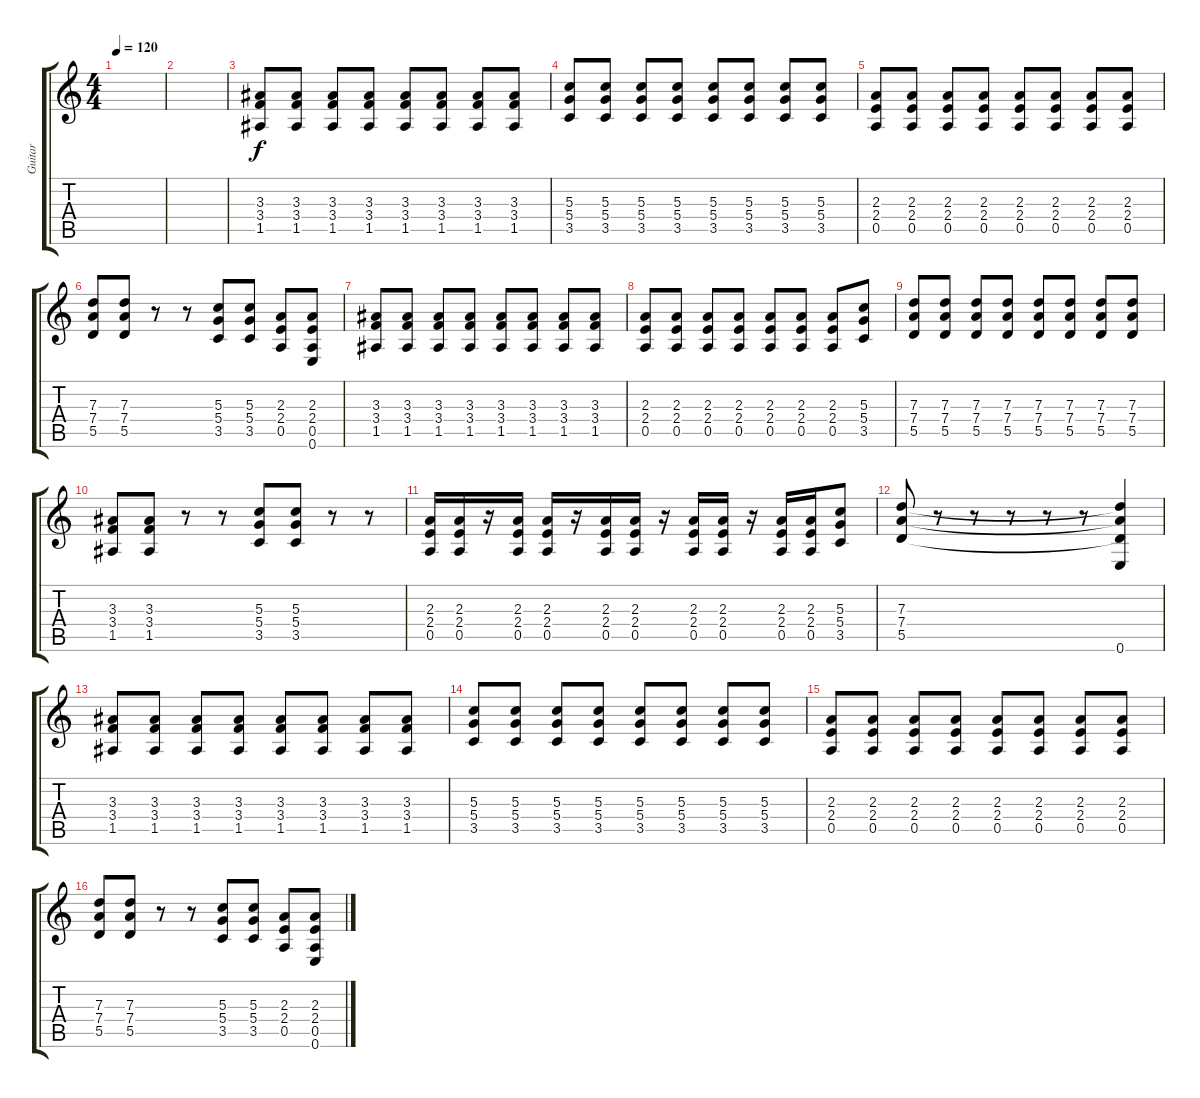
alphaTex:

\track ("Guitar" "Guitar") {instrument distortionguitar}
\staff {score tabs}
\tuning (E4 B3 G3 D3 A2 E2) {hide}
\ts (4 4)
\tempo 120
\clef g2
\ks c
|
|
(3.3 3.4 1.5).8 (3.3 3.4 1.5).8 (3.3 3.4 1.5).8 (3.3 3.4 1.5).8 (3.3 3.4 1.5).8 (3.3 3.4 1.5).8 (3.3 3.4 1.5).8 (3.3 3.4 1.5).8 |
(5.3 5.4 3.5).8 (5.3 5.4 3.5).8 (5.3 5.4 3.5).8 (5.3 5.4 3.5).8 (5.3 5.4 3.5).8 (5.3 5.4 3.5).8 (5.3 5.4 3.5).8 (5.3 5.4 3.5).8 |
(2.3 2.4 0.5).8 (2.3 2.4 0.5).8 (2.3 2.4 0.5).8 (2.3 2.4 0.5).8 (2.3 2.4 0.5).8 (2.3 2.4 0.5).8 (2.3 2.4 0.5).8 (2.3 2.4 0.5).8 |
(7.3 7.4 5.5).8 (7.3 7.4 5.5).8 r.8 r.8 (5.3 5.4 3.5).8 (5.3 5.4 3.5).8 (2.3 2.4 0.5).8 (2.3 2.4 0.5 0.6).8 |
(3.3 3.4 1.5).8 (3.3 3.4 1.5).8 (3.3 3.4 1.5).8 (3.3 3.4 1.5).8 (3.3 3.4 1.5).8 (3.3 3.4 1.5).8 (3.3 3.4 1.5).8 (3.3 3.4 1.5).8 |
(2.3 2.4 0.5).8 (2.3 2.4 0.5).8 (2.3 2.4 0.5).8 (2.3 2.4 0.5).8 (2.3 2.4 0.5).8 (2.3 2.4 0.5).8 (2.3 2.4 0.5).8 (5.3 5.4 3.5).8 |
(7.3 7.4 5.5).8 (7.3 7.4 5.5).8 (7.3 7.4 5.5).8 (7.3 7.4 5.5).8 (7.3 7.4 5.5).8 (7.3 7.4 5.5).8 (7.3 7.4 5.5).8 (7.3 7.4 5.5).8 |
(3.3 3.4 1.5).8 (3.3 3.4 1.5).8 r.8 r.8 (5.3 5.4 3.5).8 (5.3 5.4 3.5).8 r.8 r.8 |
(2.3 2.4 0.5).16 (2.3 2.4 0.5).16 r.16 (2.3 2.4 0.5).16 (2.3 2.4 0.5).16 r.16 (2.3 2.4 0.5).16 (2.3 2.4 0.5).16 r.16 (2.3 2.4 0.5).16 (2.3 2.4 0.5).16 r.16 (2.3 2.4 0.5).16 (2.3 2.4 0.5).16 (5.3 5.4 3.5).8 |
(7.3 7.4 5.5).8 r.8 r.8 r.8 r.8 r.8 (7.3{t} 7.4{t} 5.5{t} 0.6).4 |
(3.3 3.4 1.5).8 (3.3 3.4 1.5).8 (3.3 3.4 1.5).8 (3.3 3.4 1.5).8 (3.3 3.4 1.5).8 (3.3 3.4 1.5).8 (3.3 3.4 1.5).8 (3.3 3.4 1.5).8 |
(5.3 5.4 3.5).8 (5.3 5.4 3.5).8 (5.3 5.4 3.5).8 (5.3 5.4 3.5).8 (5.3 5.4 3.5).8 (5.3 5.4 3.5).8 (5.3 5.4 3.5).8 (5.3 5.4 3.5).8 |
(2.3 2.4 0.5).8 (2.3 2.4 0.5).8 (2.3 2.4 0.5).8 (2.3 2.4 0.5).8 (2.3 2.4 0.5).8 (2.3 2.4 0.5).8 (2.3 2.4 0.5).8 (2.3 2.4 0.5).8 |
(7.3 7.4 5.5).8 (7.3 7.4 5.5).8 r.8 r.8 (5.3 5.4 3.5).8 (5.3 5.4 3.5).8 (2.3 2.4 0.5).8 (2.3 2.4 0.5 0.6).8
